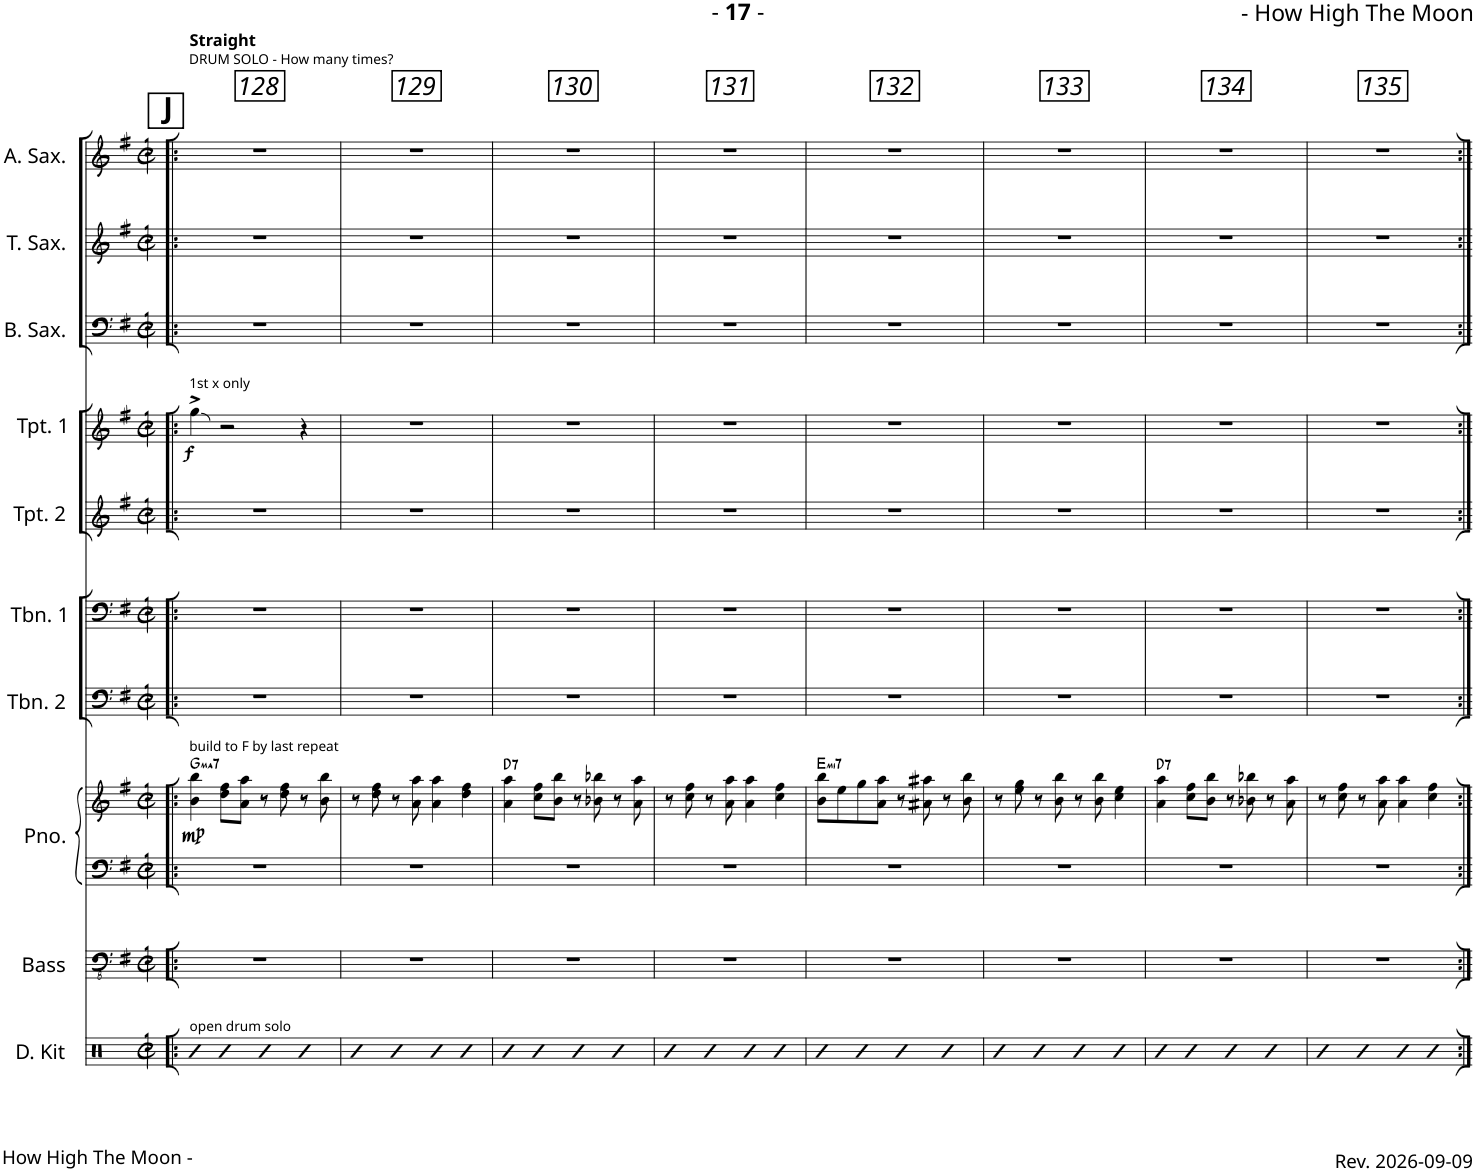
**kern	**kern	**kern	**kern	**dynam	**harte	**kern	**kern	**kern	**kern	**dynam	**kern	**kern	**kern
*part10	*part9	*part8	*part8	*part8	*part8	*part7	*part6	*part5	*part4	*part4	*part3	*part2	*part1
*staff11	*staff10	*staff9	*staff8	*staff8/9	*	*staff7	*staff6	*staff5	*staff4	*staff4	*staff3	*staff2	*staff1
*I"Drum Kit	*I"Acoustic Bass	*I"Piano	*	*	*	*I"Trombone 2	*I"Trombone 1	*I"Trumpet 2	*I"Trumpet 1	*	*I"Baritone Sax	*I"Tenor Sax	*I"Alto Sax
*I'D. Kit	*I'Bass	*I'Pno.	*	*	*	*I'Tbn. 2	*I'Tbn. 1	*I'Tpt. 2	*I'Tpt. 1	*	*I'B. Sax.	*I'T. Sax.	*I'A. Sax.
!!LO:PB:g=z
*clefX	*clefFv4	*clefF4	*clefG2	*	*	*clefF4	*clefF4	*clefG2	*clefG2	*	*clefF4	*clefG2	*clefG2
*	*	*	*	*	*	*	*	*Trd1c2	*Trd1c2	*	*Trd12c21	*Trd8c14	*Trd5c9
*k[]	*k[f#]	*k[f#]	*k[f#]	*	*	*k[f#]	*k[f#]	*k[f#]	*k[f#]	*	*k[f#]	*k[f#]	*k[f#]
*M2/2	*M2/2	*M2/2	*M2/2	*	*	*M2/2	*M2/2	*M2/2	*M2/2	*	*M2/2	*M2/2	*M2/2
*met(c|)	*met(c|)	*met(c|)	*met(c|)	*	*	*met(c|)	*met(c|)	*met(c|)	*met(c|)	*	*met(c|)	*met(c|)	*met(c|)
!!LO:REH:place=s1:a:B:cj:fs=14:t=J
=128!|:	=128!|:	=128!|:	=128!|:	=128!|:	=128!|:	=128!|:	=128!|:	=128!|:	=128!|:	=128!|:	=128!|:	=128!|:	=128!|:
!	!	!	!	!	!	!	!	!	!	!	!	!	!LO:TX:a:t=DRUM SOLO - How many times?
!	!	!	!	!	!	!	!	!	!	!	!	!	!LO:TX:a:B:t=Straight
!	!	!	!	!	!	!	!	!	!LO:TX:a:t=1st x only	!	!	!	!
!	!	!	!LO:TX:a:t=build to F by last repeat	!	!	!	!	!	!	!	!	!	!
!LO:TX:a:t=open drum solo	!	!	!	!	!	!	!	!	!	!	!	!	!
!	!	!	!	!LO:DY:b	!LO:H:kt=ma7	!	!	!	!	!LO:DY:b	!	!	!
4R	1r	1r	4b\ 4bb\	mp	G:maj7	1r	1r	1r	4gg^\	f	1r	1r	1r
4R	.	.	8dd\ 8ff#\L	.	.	.	.	.	2r	.	.	.	.
.	.	.	8a\ 8aa\J	.	.	.	.	.	.	.	.	.	.
4R	.	.	8r	.	.	.	.	.	.	.	.	.	.
.	.	.	8dd\ 8ff#\	.	.	.	.	.	.	.	.	.	.
4R	.	.	8r	.	.	.	.	.	4r	.	.	.	.
.	.	.	8b\ 8bb\	.	.	.	.	.	.	.	.	.	.
=129	=129	=129	=129	=129	=129	=129	=129	=129	=129	=129	=129	=129	=129
4R	1r	1r	8r	.	.	1r	1r	1r	1r	.	1r	1r	1r
.	.	.	8dd\ 8ff#\	.	.	.	.	.	.	.	.	.	.
4R	.	.	8r	.	.	.	.	.	.	.	.	.	.
.	.	.	8a\ 8aa\	.	.	.	.	.	.	.	.	.	.
4R	.	.	4a\ 4aa\	.	.	.	.	.	.	.	.	.	.
4R	.	.	4dd\ 4ff#\	.	.	.	.	.	.	.	.	.	.
=130	=130	=130	=130	=130	=130	=130	=130	=130	=130	=130	=130	=130	=130
!	!	!	!	!	!LO:H:kt=7	!	!	!	!	!	!	!	!
4R	1r	1r	4a\ 4aa\	.	D:7	1r	1r	1r	1r	.	1r	1r	1r
4R	.	.	8cc\ 8ff#\L	.	.	.	.	.	.	.	.	.	.
.	.	.	8b\ 8bb\J	.	.	.	.	.	.	.	.	.	.
4R	.	.	8r	.	.	.	.	.	.	.	.	.	.
.	.	.	8b-X\ 8bb-X\	.	.	.	.	.	.	.	.	.	.
4R	.	.	8r	.	.	.	.	.	.	.	.	.	.
.	.	.	8a\ 8aa\	.	.	.	.	.	.	.	.	.	.
=131	=131	=131	=131	=131	=131	=131	=131	=131	=131	=131	=131	=131	=131
4R	1r	1r	8r	.	.	1r	1r	1r	1r	.	1r	1r	1r
.	.	.	8cc\ 8ff#\	.	.	.	.	.	.	.	.	.	.
4R	.	.	8r	.	.	.	.	.	.	.	.	.	.
.	.	.	8a\ 8aa\	.	.	.	.	.	.	.	.	.	.
4R	.	.	4a\ 4aa\	.	.	.	.	.	.	.	.	.	.
4R	.	.	4cc\ 4ff#\	.	.	.	.	.	.	.	.	.	.
=132	=132	=132	=132	=132	=132	=132	=132	=132	=132	=132	=132	=132	=132
!	!	!	!	!	!LO:H:kt=mi7	!	!	!	!	!	!	!	!
4R	1r	1r	8b\ 8bb\L	.	E:min7	1r	1r	1r	1r	.	1r	1r	1r
.	.	.	8ee\	.	.	.	.	.	.	.	.	.	.
4R	.	.	8gg\	.	.	.	.	.	.	.	.	.	.
.	.	.	8a\ 8aa\J	.	.	.	.	.	.	.	.	.	.
4R	.	.	8r	.	.	.	.	.	.	.	.	.	.
.	.	.	8a#X\ 8aa#X\	.	.	.	.	.	.	.	.	.	.
4R	.	.	8r	.	.	.	.	.	.	.	.	.	.
.	.	.	8b\ 8bb\	.	.	.	.	.	.	.	.	.	.
=133	=133	=133	=133	=133	=133	=133	=133	=133	=133	=133	=133	=133	=133
4R	1r	1r	8r	.	.	1r	1r	1r	1r	.	1r	1r	1r
.	.	.	8ee\ 8gg\	.	.	.	.	.	.	.	.	.	.
4R	.	.	8r	.	.	.	.	.	.	.	.	.	.
.	.	.	8b\ 8bb\	.	.	.	.	.	.	.	.	.	.
4R	.	.	8r	.	.	.	.	.	.	.	.	.	.
.	.	.	8b\ 8bb\	.	.	.	.	.	.	.	.	.	.
4R	.	.	4cc\ 4ee\	.	.	.	.	.	.	.	.	.	.
=134	=134	=134	=134	=134	=134	=134	=134	=134	=134	=134	=134	=134	=134
!	!	!	!	!	!LO:H:kt=7	!	!	!	!	!	!	!	!
4R	1r	1r	4a\ 4aa\	.	D:7	1r	1r	1r	1r	.	1r	1r	1r
4R	.	.	8cc\ 8ff#\L	.	.	.	.	.	.	.	.	.	.
.	.	.	8b\ 8bb\J	.	.	.	.	.	.	.	.	.	.
4R	.	.	8r	.	.	.	.	.	.	.	.	.	.
.	.	.	8b-X\ 8bb-X\	.	.	.	.	.	.	.	.	.	.
4R	.	.	8r	.	.	.	.	.	.	.	.	.	.
.	.	.	8a\ 8aa\	.	.	.	.	.	.	.	.	.	.
=135	=135	=135	=135	=135	=135	=135	=135	=135	=135	=135	=135	=135	=135
4R	1r	1r	8r	.	.	1r	1r	1r	1r	.	1r	1r	1r
.	.	.	8cc\ 8ff#\	.	.	.	.	.	.	.	.	.	.
4R	.	.	8r	.	.	.	.	.	.	.	.	.	.
.	.	.	8a\ 8aa\	.	.	.	.	.	.	.	.	.	.
4R	.	.	4a\ 4aa\	.	.	.	.	.	.	.	.	.	.
4R	.	.	4cc\ 4ff#\	.	.	.	.	.	.	.	.	.	.
=:|!	=:|!	=:|!	=:|!	=:|!	=:|!	=:|!	=:|!	=:|!	=:|!	=:|!	=:|!	=:|!	=:|!
*-	*-	*-	*-	*-	*-	*-	*-	*-	*-	*-	*-	*-	*-
